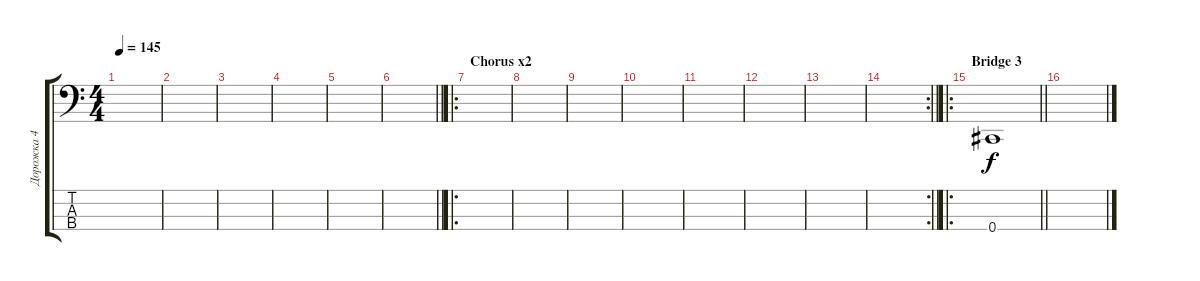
\track ("Дорожка 4" "Дорожка 4") {instrument electricbassfinger}
\staff {score tabs}
\tuning (E2 B1 Gb1 Db1) {hide}
\ts (4 4)
\tempo 145
\clef f4
\ks c
|
|
|
|
|
\barLineRight lightlight
|
\ro
\section ("" "Chorus x2")
|
|
|
|
|
|
|
\rc 2
\barLineRight lightlight
|
\ro
\section ("" "Bridge 3")
\barLineRight lightlight
0.4.1 |
\section ("" "")
